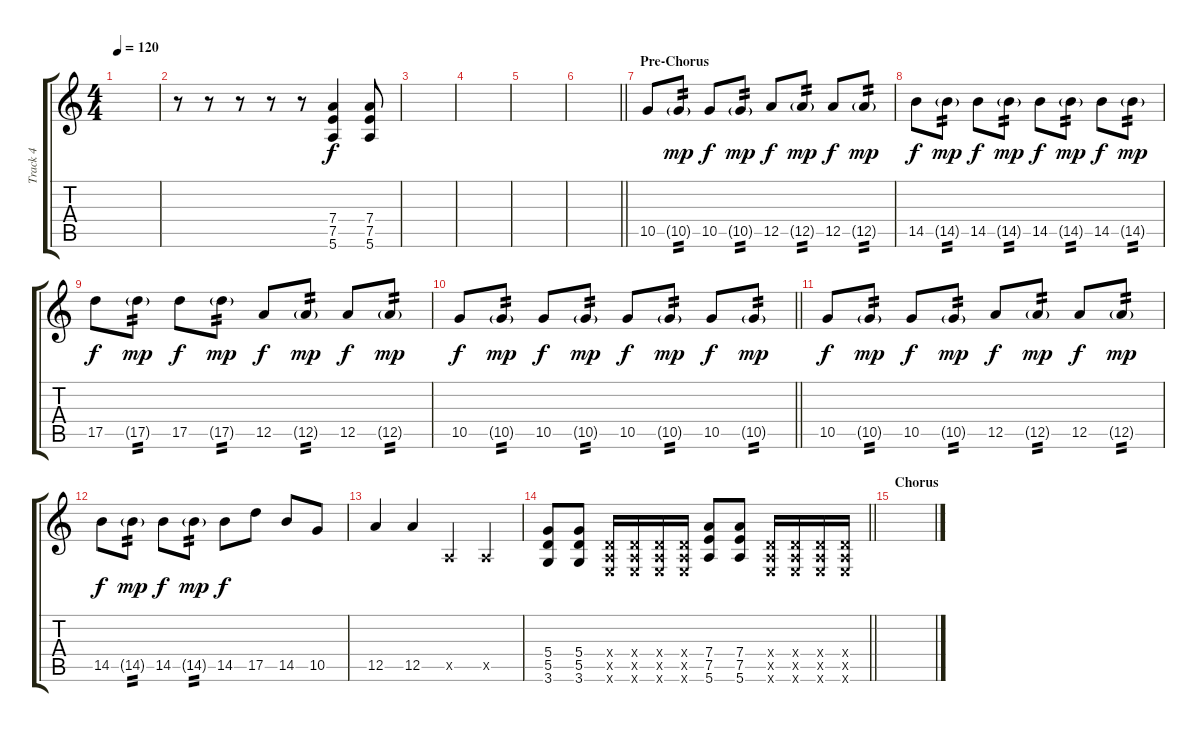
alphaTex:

\track ("Track 4" "Track 4") {instrument distortionguitar}
\staff {score tabs}
\tuning (E4 B3 G3 D3 A2 E2) {hide}
\ts (4 4)
\tempo 120
\clef g2
\ks c
|
r.8 r.8 r.8 r.8 r.8 (7.4 7.5 5.6).4 (7.4 7.5 5.6).8 |
|
|
|
\barLineRight lightlight
|
\section ("" "Pre-Chorus")
10.5.8 10.5{g}.8{tp 2 dy mp} 10.5.8{dy f} 10.5{g}.8{tp 2 dy mp} 12.5.8{dy f} 12.5{g}.8{tp 2 dy mp} 12.5.8{dy f} 12.5{g}.8{tp 2 dy mp} |
14.5.8{dy f} 14.5{g}.8{tp 2 dy mp} 14.5.8{dy f} 14.5{g}.8{tp 2 dy mp} 14.5.8{dy f} 14.5{g}.8{tp 2 dy mp} 14.5.8{dy f} 14.5{g}.8{tp 2 dy mp} |
17.5.8{dy f} 17.5{g}.8{tp 2 dy mp} 17.5.8{dy f} 17.5{g}.8{tp 2 dy mp} 12.5.8{dy f} 12.5{g}.8{tp 2 dy mp} 12.5.8{dy f} 12.5{g}.8{tp 2 dy mp} |
\barLineRight lightlight
10.5.8{dy f} 10.5{g}.8{tp 2 dy mp} 10.5.8{dy f} 10.5{g}.8{tp 2 dy mp} 10.5.8{dy f} 10.5{g}.8{tp 2 dy mp} 10.5.8{dy f} 10.5{g}.8{tp 2 dy mp} |
10.5.8{dy f} 10.5{g}.8{tp 2 dy mp} 10.5.8{dy f} 10.5{g}.8{tp 2 dy mp} 12.5.8{dy f} 12.5{g}.8{tp 2 dy mp} 12.5.8{dy f} 12.5{g}.8{tp 2 dy mp} |
14.5.8{dy f} 14.5{g}.8{tp 2 dy mp} 14.5.8{dy f} 14.5{g}.8{tp 2 dy mp} 14.5.8{dy f} 17.5.8 14.5.8 10.5.8 |
12.5.4 12.5.4 0.5{x}.4 0.5{x}.4 |
\barLineRight lightlight
(5.4 5.5 3.6).8 (5.4 5.5 3.6).8 (0.4{x} 0.5{x} 0.6{x}).16 (0.4{x} 0.5{x} 0.6{x}).16 (0.4{x} 0.5{x} 0.6{x}).16 (0.4{x} 0.5{x} 0.6{x}).16 (7.4 7.5 5.6).8 (7.4 7.5 5.6).8 (0.4{x} 0.5{x} 0.6{x}).16 (0.4{x} 0.5{x} 0.6{x}).16 (0.4{x} 0.5{x} 0.6{x}).16 (0.4{x} 0.5{x} 0.6{x}).16 |
\section ("" "Chorus")
